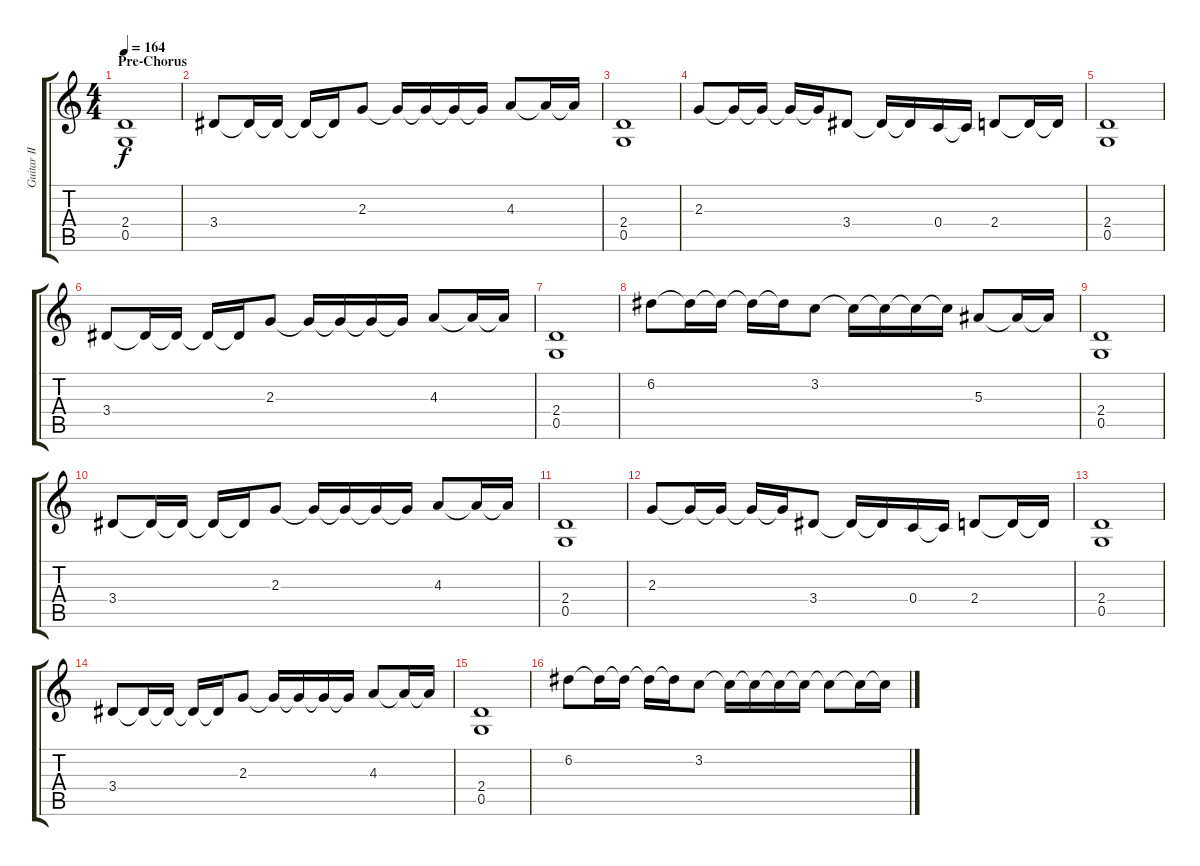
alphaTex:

\track ("Guitar II" "Guitar II") {instrument distortionguitar}
\staff {score tabs}
\tuning (D4 A3 F3 C3 G2 D2) {hide}
\ts (4 4)
\section ("" "Pre-Chorus")
\tempo 164
\clef g2
\ks c
(2.4 0.5).1{dy f} |
3.4.8 3.4{t}.16 3.4{t}.16 3.4{t}.16 3.4{t}.16 2.3.8 2.3{t}.16 2.3{t}.16 2.3{t}.16 2.3{t}.16 4.3.8 4.3{t}.16 4.3{t}.16 |
(2.4 0.5).1 |
2.3.8 2.3{t}.16 2.3{t}.16 2.3{t}.16 2.3{t}.16 3.4.8 3.4{t}.16 3.4{t}.16 0.4.16 0.4{t}.16 2.4.8 2.4{t}.16 2.4{t}.16 |
(2.4 0.5).1 |
3.4.8 3.4{t}.16 3.4{t}.16 3.4{t}.16 3.4{t}.16 2.3.8 2.3{t}.16 2.3{t}.16 2.3{t}.16 2.3{t}.16 4.3.8 4.3{t}.16 4.3{t}.16 |
(2.4 0.5).1 |
6.2.8 6.2{t}.16 6.2{t}.16 6.2{t}.16 6.2{t}.16 3.2.8 3.2{t}.16 3.2{t}.16 3.2{t}.16 3.2{t}.16 5.3.8 5.3{t}.16 5.3{t}.16 |
(2.4 0.5).1 |
3.4.8 3.4{t}.16 3.4{t}.16 3.4{t}.16 3.4{t}.16 2.3.8 2.3{t}.16 2.3{t}.16 2.3{t}.16 2.3{t}.16 4.3.8 4.3{t}.16 4.3{t}.16 |
(2.4 0.5).1 |
2.3.8 2.3{t}.16 2.3{t}.16 2.3{t}.16 2.3{t}.16 3.4.8 3.4{t}.16 3.4{t}.16 0.4.16 0.4{t}.16 2.4.8 2.4{t}.16 2.4{t}.16 |
(2.4 0.5).1 |
3.4.8 3.4{t}.16 3.4{t}.16 3.4{t}.16 3.4{t}.16 2.3.8 2.3{t}.16 2.3{t}.16 2.3{t}.16 2.3{t}.16 4.3.8 4.3{t}.16 4.3{t}.16 |
(2.4 0.5).1 |
6.2.8 6.2{t}.16 6.2{t}.16 6.2{t}.16 6.2{t}.16 3.2.8 3.2{t}.16 3.2{t}.16 3.2{t}.16 3.2{t}.16 3.2{t}.8 3.2{t}.16 3.2{t}.16
